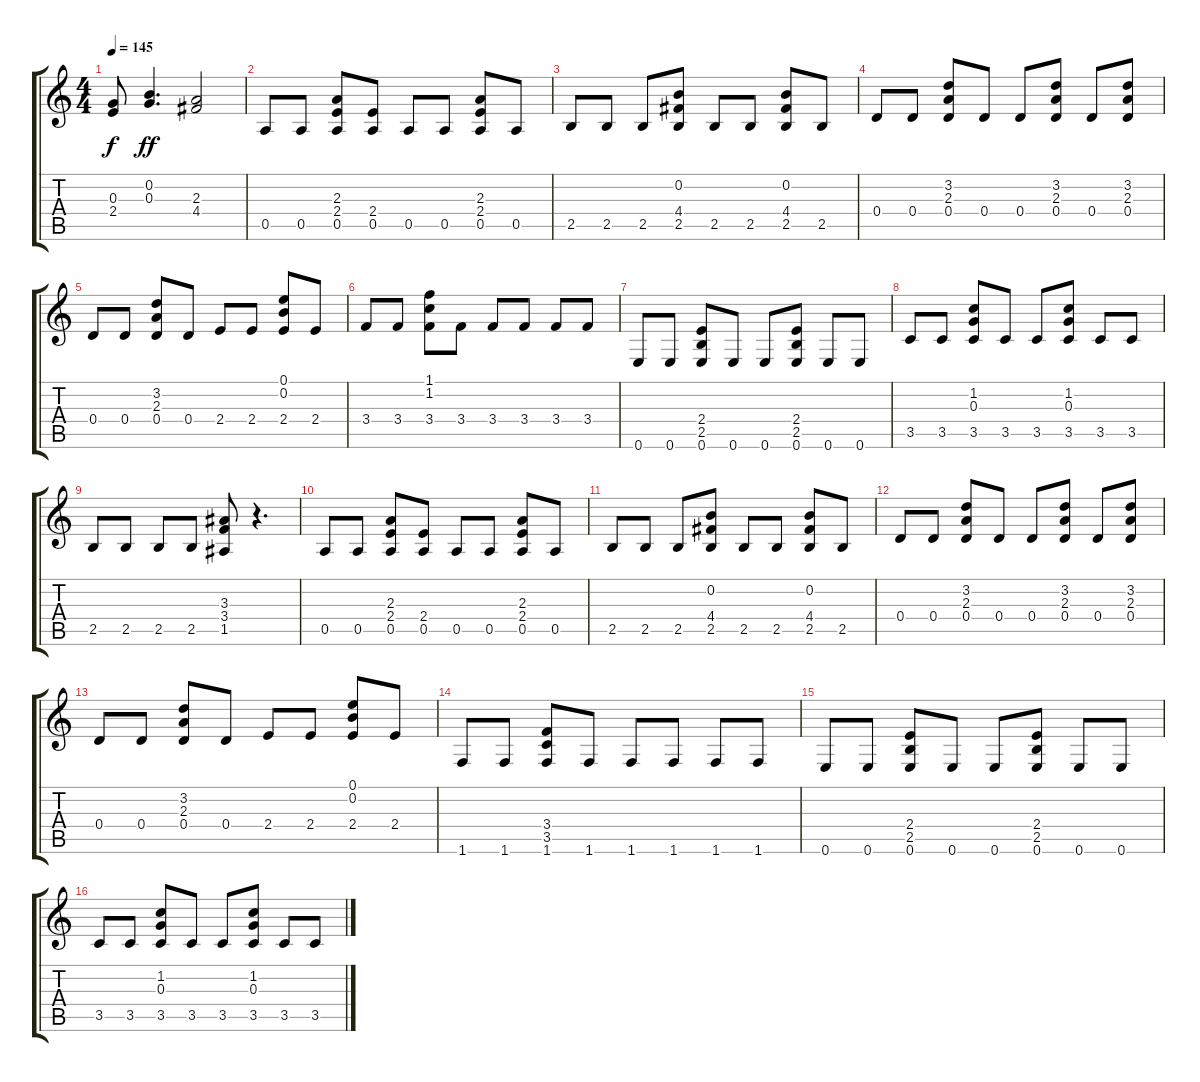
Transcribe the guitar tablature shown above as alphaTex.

\track "" {instrument distortionguitar}
\staff {score tabs}
\tuning (E4 B3 G3 D3 A2 E2) {hide}
\ts (4 4)
\tempo 145
\clef g2
\ks c
(0.3{t} 2.4{t}).8{dy f} (0.2 0.3).4{d dy ff} (2.3 4.4).2 |
0.5.8 0.5.8 (2.3 2.4 0.5).8 (2.4 0.5).8 0.5.8 0.5.8 (2.3 2.4 0.5).8 0.5.8 |
2.5.8 2.5.8 2.5.8 (0.2 4.4 2.5).8 2.5.8 2.5.8 (0.2 4.4 2.5).8 2.5.8 |
0.4.8 0.4.8 (3.2 2.3 0.4).8 0.4.8 0.4.8 (3.2 2.3 0.4).8 0.4.8 (3.2 2.3 0.4).8 |
0.4.8 0.4.8 (3.2 2.3 0.4).8 0.4.8 2.4.8 2.4.8 (0.1 0.2 2.4).8 2.4.8 |
3.4.8 3.4.8 (1.1 1.2 3.4).8 3.4.8 3.4.8 3.4.8 3.4.8 3.4.8 |
0.6.8 0.6.8 (2.4 2.5 0.6).8 0.6.8 0.6.8 (2.4 2.5 0.6).8 0.6.8 0.6.8 |
3.5.8 3.5.8 (1.2 0.3 3.5).8 3.5.8 3.5.8 (1.2 0.3 3.5).8 3.5.8 3.5.8 |
2.5.8 2.5.8 2.5.8 2.5.8 (3.3 3.4 1.5).8 r.4{d} |
0.5.8 0.5.8 (2.3 2.4 0.5).8 (2.4 0.5).8 0.5.8 0.5.8 (2.3 2.4 0.5).8 0.5.8 |
2.5.8 2.5.8 2.5.8 (0.2 4.4 2.5).8 2.5.8 2.5.8 (0.2 4.4 2.5).8 2.5.8 |
0.4.8 0.4.8 (3.2 2.3 0.4).8 0.4.8 0.4.8 (3.2 2.3 0.4).8 0.4.8 (3.2 2.3 0.4).8 |
0.4.8 0.4.8 (3.2 2.3 0.4).8 0.4.8 2.4.8 2.4.8 (0.1 0.2 2.4).8 2.4.8 |
1.6.8 1.6.8 (3.4 3.5 1.6).8 1.6.8 1.6.8 1.6.8 1.6.8 1.6.8 |
0.6.8 0.6.8 (2.4 2.5 0.6).8 0.6.8 0.6.8 (2.4 2.5 0.6).8 0.6.8 0.6.8 |
3.5.8 3.5.8 (1.2 0.3 3.5).8 3.5.8 3.5.8 (1.2 0.3 3.5).8 3.5.8 3.5.8
